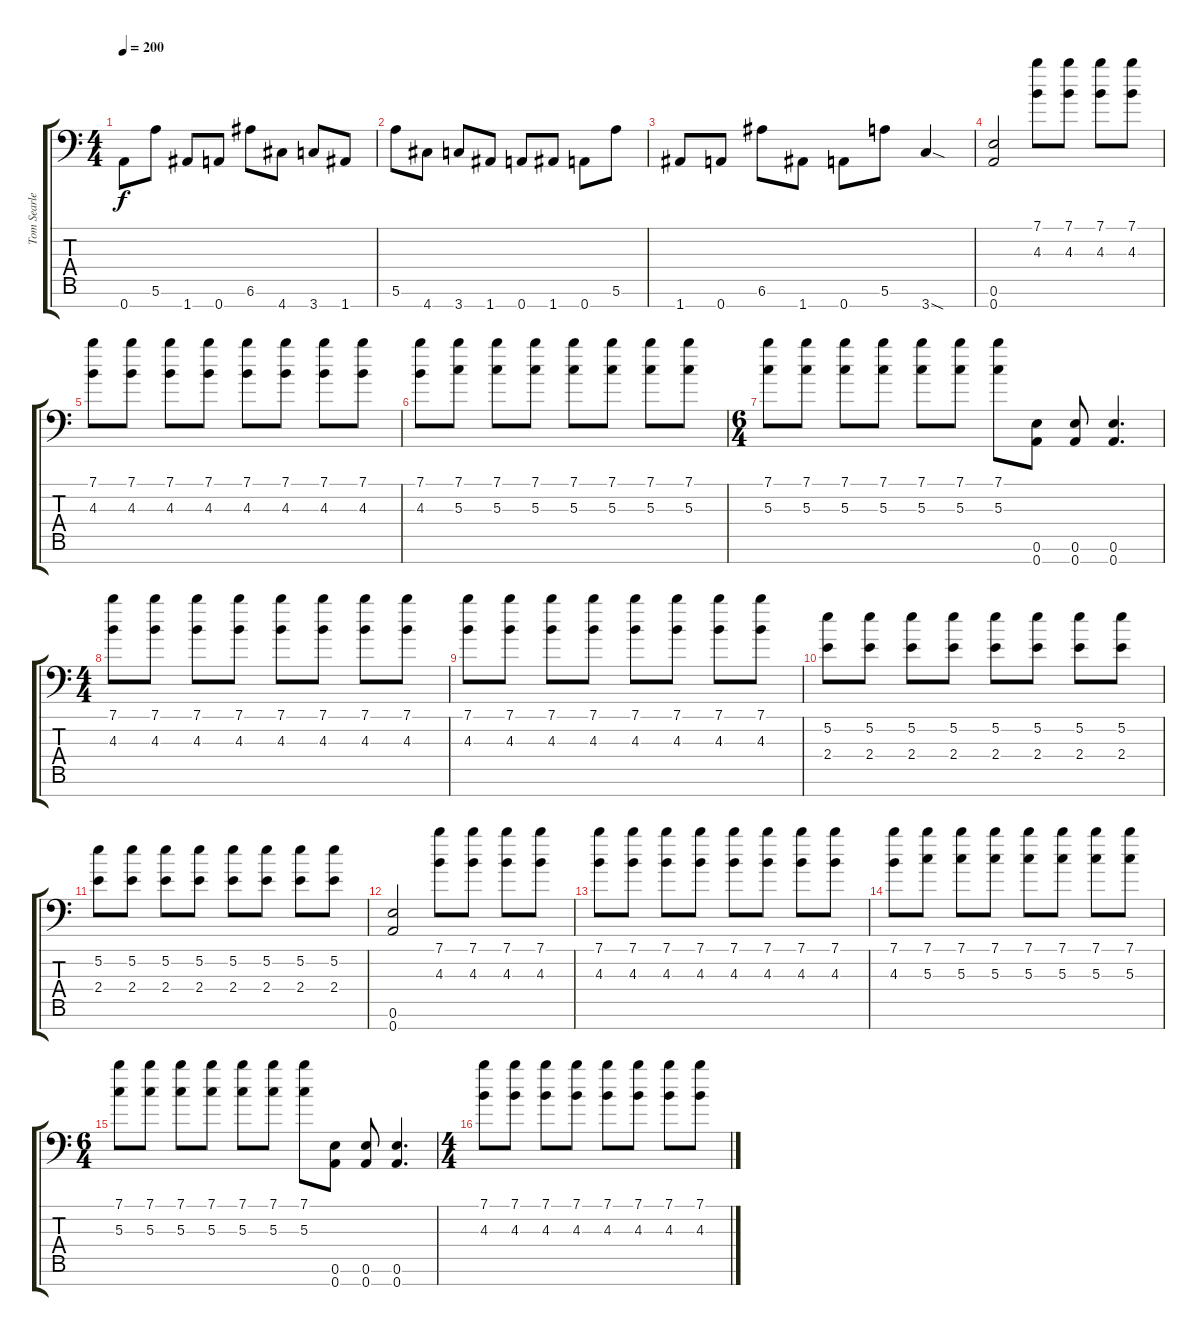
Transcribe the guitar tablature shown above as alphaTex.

\track ("Tom Searle" "Tom Searle") {instrument distortionguitar}
\staff {score tabs}
\tuning (E4 B3 G3 D3 A2 E2 A1) {hide}
\ts (4 4)
\tempo 200
\clef f4
\ks c
0.7.8{dy f} 5.6.8 1.7.8 0.7.8 6.6.8 4.7.8 3.7.8 1.7.8 |
5.6.8 4.7.8 3.7.8 1.7.8 0.7.8 1.7.8 0.7.8 5.6.8 |
1.7.8 0.7.8 6.6.8 1.7.8 0.7.8 5.6.8 3.7{sod}.4 |
(0.6 0.7).2 (7.1 4.3).8 (7.1 4.3).8 (7.1 4.3).8 (7.1 4.3).8 |
(7.1 4.3).8 (7.1 4.3).8 (7.1 4.3).8 (7.1 4.3).8 (7.1 4.3).8 (7.1 4.3).8 (7.1 4.3).8 (7.1 4.3).8 |
(7.1 4.3).8 (7.1 5.3).8 (7.1 5.3).8 (7.1 5.3).8 (7.1 5.3).8 (7.1 5.3).8 (7.1 5.3).8 (7.1 5.3).8 |
\ts (6 4)
(7.1 5.3).8 (7.1 5.3).8 (7.1 5.3).8 (7.1 5.3).8 (7.1 5.3).8 (7.1 5.3).8 (7.1 5.3).8 (0.6 0.7).8 (0.6 0.7).8 (0.6 0.7).4{d} |
\ts (4 4)
(7.1 4.3).8 (7.1 4.3).8 (7.1 4.3).8 (7.1 4.3).8 (7.1 4.3).8 (7.1 4.3).8 (7.1 4.3).8 (7.1 4.3).8 |
(7.1 4.3).8 (7.1 4.3).8 (7.1 4.3).8 (7.1 4.3).8 (7.1 4.3).8 (7.1 4.3).8 (7.1 4.3).8 (7.1 4.3).8 |
(5.2 2.4).8 (5.2 2.4).8 (5.2 2.4).8 (5.2 2.4).8 (5.2 2.4).8 (5.2 2.4).8 (5.2 2.4).8 (5.2 2.4).8 |
(5.2 2.4).8 (5.2 2.4).8 (5.2 2.4).8 (5.2 2.4).8 (5.2 2.4).8 (5.2 2.4).8 (5.2 2.4).8 (5.2 2.4).8 |
(0.6 0.7).2 (7.1 4.3).8 (7.1 4.3).8 (7.1 4.3).8 (7.1 4.3).8 |
(7.1 4.3).8 (7.1 4.3).8 (7.1 4.3).8 (7.1 4.3).8 (7.1 4.3).8 (7.1 4.3).8 (7.1 4.3).8 (7.1 4.3).8 |
(7.1 4.3).8 (7.1 5.3).8 (7.1 5.3).8 (7.1 5.3).8 (7.1 5.3).8 (7.1 5.3).8 (7.1 5.3).8 (7.1 5.3).8 |
\ts (6 4)
(7.1 5.3).8 (7.1 5.3).8 (7.1 5.3).8 (7.1 5.3).8 (7.1 5.3).8 (7.1 5.3).8 (7.1 5.3).8 (0.6 0.7).8 (0.6 0.7).8 (0.6 0.7).4{d} |
\ts (4 4)
(7.1 4.3).8 (7.1 4.3).8 (7.1 4.3).8 (7.1 4.3).8 (7.1 4.3).8 (7.1 4.3).8 (7.1 4.3).8 (7.1 4.3).8
